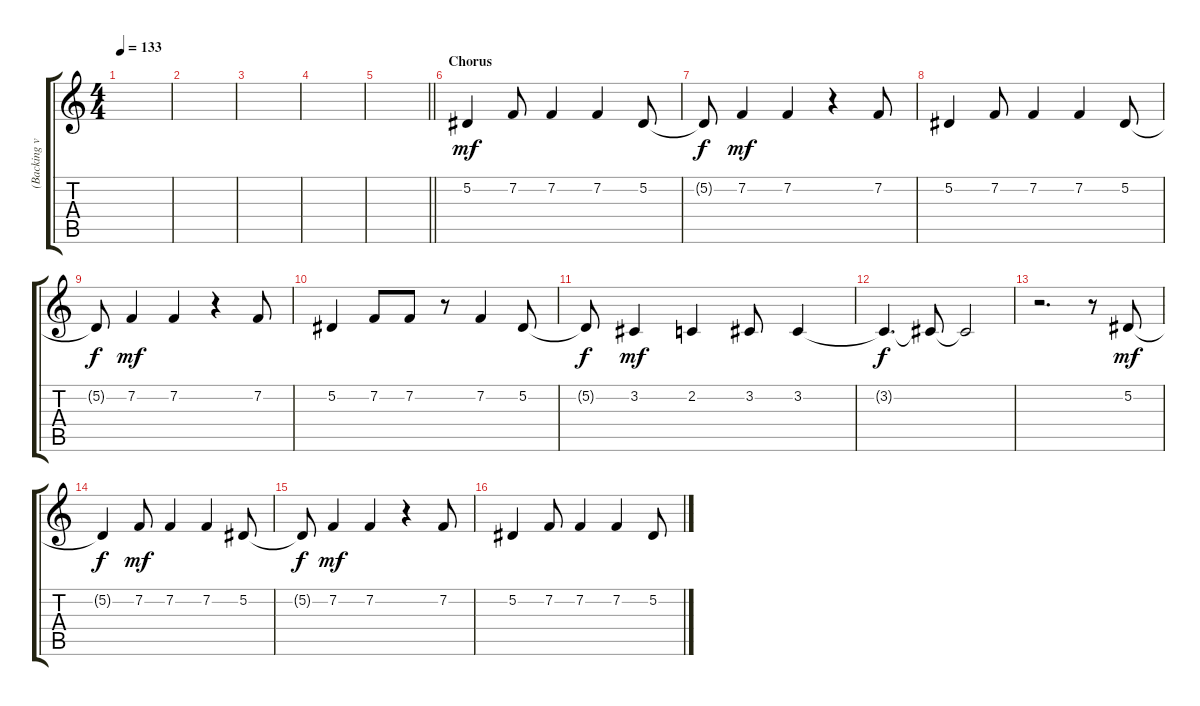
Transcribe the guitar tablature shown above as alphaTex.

\track ("(Backing vocal)" "(Backing v") {instrument flute}
\staff {score tabs}
\tuning (Eb4 Bb3 Gb3 Db3 Ab2 Eb2) {hide}
\ts (4 4)
\tempo 133
\clef g2
\ks c
|
|
|
|
\barLineRight lightlight
|
\section ("" "Chorus")
5.2.4{dy mf} 7.2.8 7.2.4 7.2.4 5.2.8 |
5.2{t}.8{dy f} 7.2.4{dy mf} 7.2.4 r.4 7.2.8 |
5.2.4 7.2.8 7.2.4 7.2.4 5.2.8 |
5.2{t}.8{dy f} 7.2.4{dy mf} 7.2.4 r.4 7.2.8 |
5.2.4 7.2.8 7.2.8 r.8 7.2.4 5.2.8 |
5.2{t}.8{dy f} 3.2.4{dy mf} 2.2.4 3.2.8 3.2.4 |
3.2{t}.4{d dy f} 3.2{t}.8 3.2{t}.2 |
r.2{d} r.8 5.2.8{dy mf} |
5.2{t}.4{dy f} 7.2.8{dy mf} 7.2.4 7.2.4 5.2.8 |
5.2{t}.8{dy f} 7.2.4{dy mf} 7.2.4 r.4 7.2.8 |
5.2.4 7.2.8 7.2.4 7.2.4 5.2.8
